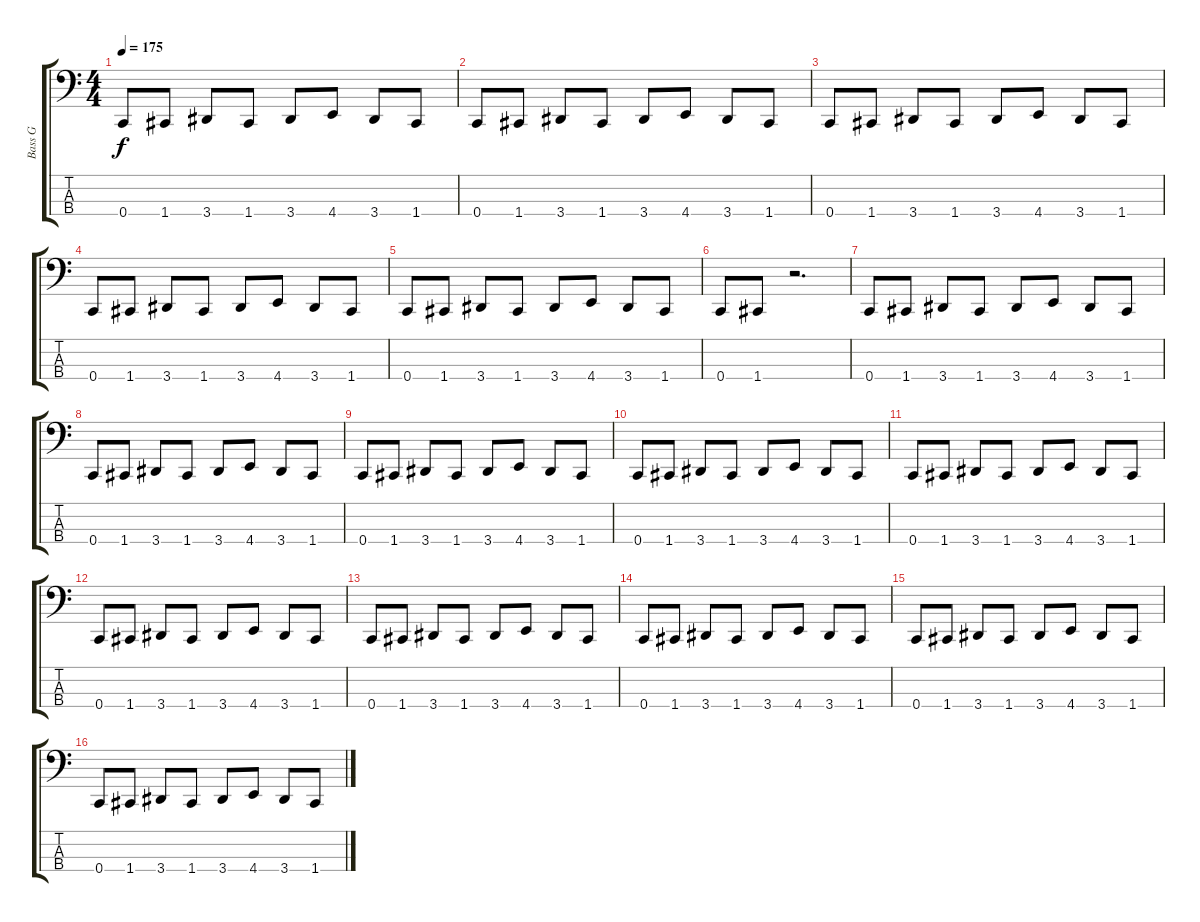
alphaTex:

\track ("Bass G" "Bass G") {instrument electricbasspick}
\staff {score tabs}
\tuning (Eb2 Bb1 F1 C1) {hide}
\ts (4 4)
\tempo 175
\clef f4
\ks c
0.4.8{dy f} 1.4.8 3.4.8 1.4.8 3.4.8 4.4.8 3.4.8 1.4.8 |
0.4.8 1.4.8 3.4.8 1.4.8 3.4.8 4.4.8 3.4.8 1.4.8 |
0.4.8 1.4.8 3.4.8 1.4.8 3.4.8 4.4.8 3.4.8 1.4.8 |
0.4.8 1.4.8 3.4.8 1.4.8 3.4.8 4.4.8 3.4.8 1.4.8 |
0.4.8 1.4.8 3.4.8 1.4.8 3.4.8 4.4.8 3.4.8 1.4.8 |
0.4.8 1.4.8 r.2{d} |
0.4.8 1.4.8 3.4.8 1.4.8 3.4.8 4.4.8 3.4.8 1.4.8 |
0.4.8 1.4.8 3.4.8 1.4.8 3.4.8 4.4.8 3.4.8 1.4.8 |
0.4.8 1.4.8 3.4.8 1.4.8 3.4.8 4.4.8 3.4.8 1.4.8 |
0.4.8 1.4.8 3.4.8 1.4.8 3.4.8 4.4.8 3.4.8 1.4.8 |
0.4.8 1.4.8 3.4.8 1.4.8 3.4.8 4.4.8 3.4.8 1.4.8 |
0.4.8 1.4.8 3.4.8 1.4.8 3.4.8 4.4.8 3.4.8 1.4.8 |
0.4.8 1.4.8 3.4.8 1.4.8 3.4.8 4.4.8 3.4.8 1.4.8 |
0.4.8 1.4.8 3.4.8 1.4.8 3.4.8 4.4.8 3.4.8 1.4.8 |
0.4.8 1.4.8 3.4.8 1.4.8 3.4.8 4.4.8 3.4.8 1.4.8 |
0.4.8 1.4.8 3.4.8 1.4.8 3.4.8 4.4.8 3.4.8 1.4.8
